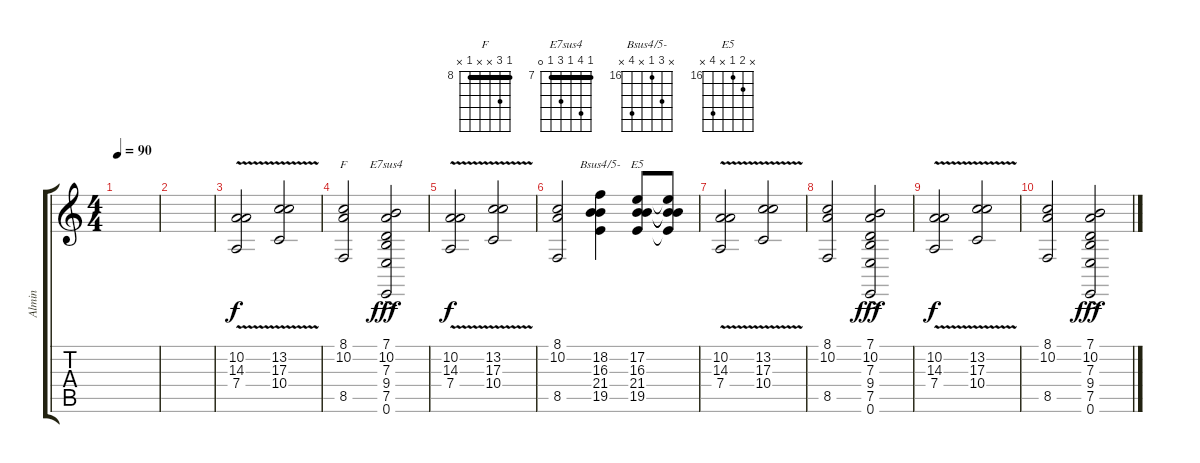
\track ("Almin" "Almin") {instrument stringensemble1}
\staff {score tabs}
\tuning (E4 B3 G3 D3 A2 E2) {hide}
\chord ("F" 8 10 x x 8 x) {firstfret 8 barre 8}
\chord ("E7sus4" 7 10 7 9 7 0) {firstfret 7 barre 7}
\chord ("Bsus4/5-" x 18 16 x 19 x) {firstfret 16}
\chord ("E5" x 17 16 x 19 x) {firstfret 16}
\ts (4 4)
\tempo 90
\clef g2
\ks c
|
|
(10.2 14.3 7.4{v}).2{dy f volume 11 instrument stringensemble2} (13.2{v} 17.3 10.4).2 |
(8.1 10.2 8.5).2{ch "F"} (7.1 10.2 7.3 9.4 7.5 0.6{ac}).2{ch "E7sus4" dy fff volume 9 instrument stringensemble1} |
(10.2 14.3 7.4{v}).2{dy f volume 11 instrument stringensemble2} (13.2{v} 17.3 10.4).2 |
(8.1 10.2 8.5).2{volume 10 instrument stringensemble1} (18.2 16.3 21.4 19.5).4{ch "Bsus4/5-"} (17.2 16.3 21.4 19.5).8{ch "E5"} (17.2{t} 16.3{t} 21.4{t} 19.5{t}).8 |
(10.2 14.3 7.4{v}).2{volume 11 instrument stringensemble2} (13.2{v} 17.3 10.4).2 |
(8.1 10.2 8.5).2 (7.1 10.2 7.3 9.4 7.5 0.6{ac}).2{dy fff volume 9 instrument stringensemble1} |
(10.2 14.3 7.4{v}).2{dy f} (13.2{v} 17.3 10.4).2 |
(8.1 10.2 8.5).2 (7.1 10.2 7.3 9.4 7.5 0.6{ac}).2{dy fff volume 9 instrument stringensemble1}
